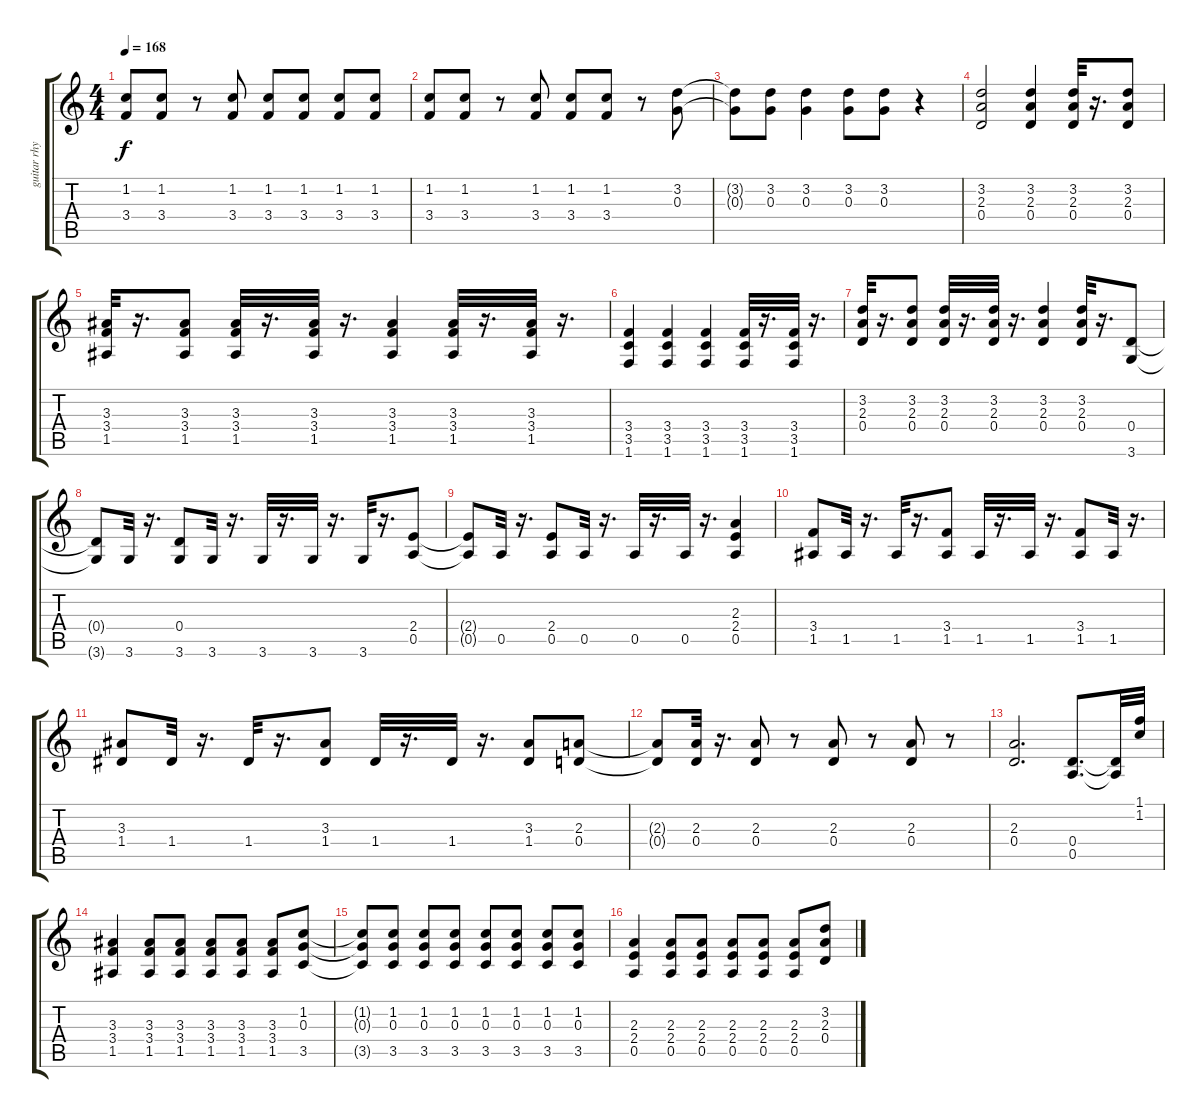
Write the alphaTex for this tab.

\track ("guitar rhythm" "guitar rhy") {instrument distortionguitar}
\staff {score tabs}
\tuning (E4 B3 G3 D3 A2 E2) {hide}
\ts (4 4)
\tempo 168
\clef g2
\ks c
(1.2 3.4).8{dy f} (1.2 3.4).8 r.8 (1.2 3.4).8 (1.2 3.4).8 (1.2 3.4).8 (1.2 3.4).8 (1.2 3.4).8 |
(1.2 3.4).8 (1.2 3.4).8 r.8 (1.2 3.4).8 (1.2 3.4).8 (1.2 3.4).8 r.8 (3.2 0.3).8 |
(3.2{t} 0.3{t}).8 (3.2 0.3).8 (3.2 0.3).4 (3.2 0.3).8 (3.2 0.3).8 r.4 |
(3.2 2.3 0.4).2 (3.2 2.3 0.4).4 (3.2 2.3 0.4).32 r.16{d} (3.2 2.3 0.4).8 |
(3.3 3.4 1.5).32 r.16{d} (3.3 3.4 1.5).8 (3.3 3.4 1.5).32 r.16{d} (3.3 3.4 1.5).32 r.16{d} (3.3 3.4 1.5).4 (3.3 3.4 1.5).32 r.16{d} (3.3 3.4 1.5).32 r.16{d} |
(3.4 3.5 1.6).4 (3.4 3.5 1.6).4 (3.4 3.5 1.6).4 (3.4 3.5 1.6).32 r.16{d} (3.4 3.5 1.6).32 r.16{d} |
(3.2 2.3 0.4).32 r.16{d} (3.2 2.3 0.4).8 (3.2 2.3 0.4).32 r.16{d} (3.2 2.3 0.4).32 r.16{d} (3.2 2.3 0.4).4 (3.2 2.3 0.4).32 r.16{d} (0.4 3.6).8 |
(0.4{t} 3.6{t}).8 3.6.32 r.16{d} (0.4 3.6).8 3.6.32 r.16{d} 3.6.32 r.16{d} 3.6.32 r.16{d} 3.6.32 r.16{d} (2.4 0.5).8 |
(2.4{t} 0.5{t}).8 0.5.32 r.16{d} (2.4 0.5).8 0.5.32 r.16{d} 0.5.32 r.16{d} 0.5.32 r.16{d} (2.3 2.4 0.5).4 |
(3.4 1.5).8 1.5.32 r.16{d} 1.5.32 r.16{d} (3.4 1.5).8 1.5.32 r.16{d} 1.5.32 r.16{d} (3.4 1.5).8 1.5.32 r.16{d} |
(3.3 1.4).8 1.4.32 r.16{d} 1.4.32 r.16{d} (3.3 1.4).8 1.4.32 r.16{d} 1.4.32 r.16{d} (3.3 1.4).8 (2.3 0.4).8 |
(2.3{t} 0.4{t}).8 (2.3 0.4).32 r.16{d} (2.3 0.4).8 r.8 (2.3 0.4).8 r.8 (2.3 0.4).8 r.8 |
(2.3 0.4).2{d} (0.4 0.5).8{d} (0.4{t} 0.5{t}).32 (1.1 1.2).32 |
(3.3 3.4 1.5).4 (3.3 3.4 1.5).8 (3.3 3.4 1.5).8 (3.3 3.4 1.5).8 (3.3 3.4 1.5).8 (3.3 3.4 1.5).8 (1.2 0.3 3.5).8 |
(1.2{t} 0.3{t} 3.5{t}).8 (1.2 0.3 3.5).8 (1.2 0.3 3.5).8 (1.2 0.3 3.5).8 (1.2 0.3 3.5).8 (1.2 0.3 3.5).8 (1.2 0.3 3.5).8 (1.2 0.3 3.5).8 |
(2.3 2.4 0.5).4 (2.3 2.4 0.5).8 (2.3 2.4 0.5).8 (2.3 2.4 0.5).8 (2.3 2.4 0.5).8 (2.3 2.4 0.5).8 (3.2 2.3 0.4).8
